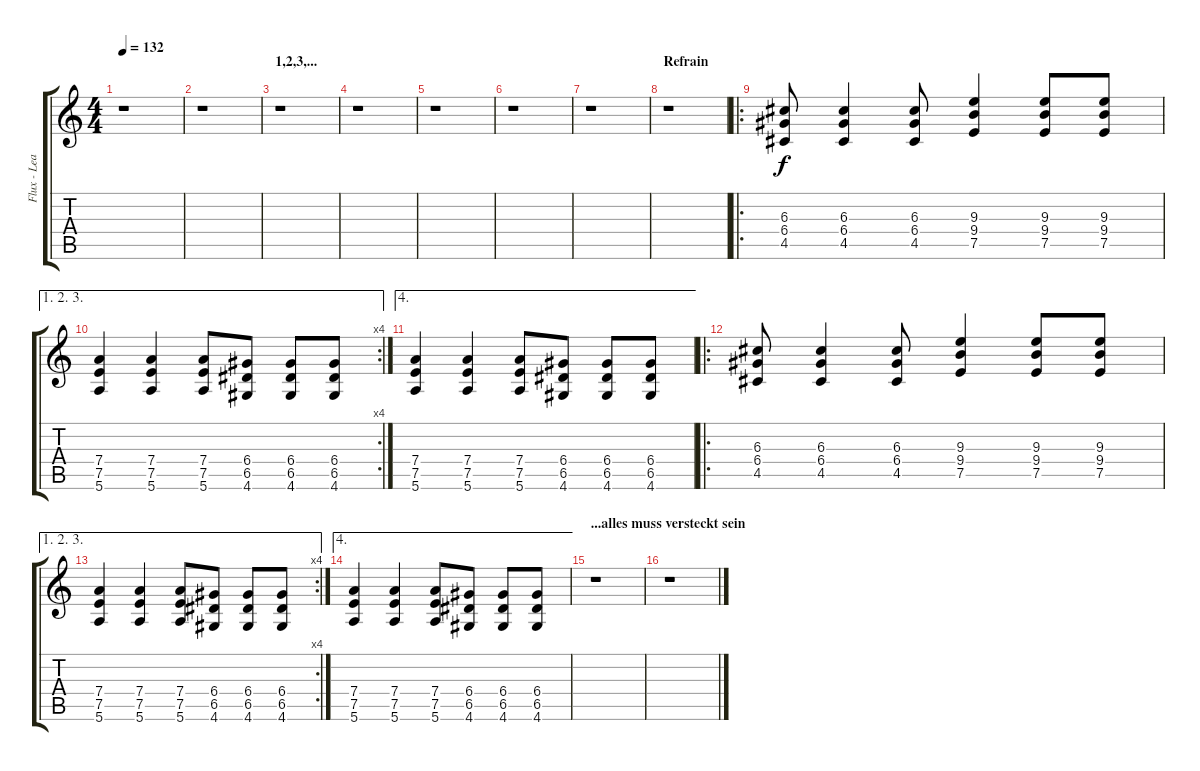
\track ("Flux - Lead Guitar" "Flux - Lea") {instrument overdrivenguitar}
\staff {score tabs}
\tuning (E4 B3 G3 D3 A2 E2) {hide}
\ts (4 4)
\tempo 132
\clef g2
\ks c
r.1{dy f} |
r.1 |
\section ("" "1,2,3,...")
r.1 |
r.1 |
r.1 |
r.1 |
r.1 |
\section ("" "Refrain")
r.1 |
\ro
(6.3 6.4 4.5).8 (6.3 6.4 4.5).4 (6.3 6.4 4.5).8 (9.3 9.4 7.5).4 (9.3 9.4 7.5).8 (9.3 9.4 7.5).8 |
\ae (1 2 3)
\rc 4
(7.4 7.5 5.6).4 (7.4 7.5 5.6).4 (7.4 7.5 5.6).8 (6.4 6.5 4.6).8 (6.4 6.5 4.6).8 (6.4 6.5 4.6).8 |
\ae 4
(7.4 7.5 5.6).4 (7.4 7.5 5.6).4 (7.4 7.5 5.6).8 (6.4 6.5 4.6).8 (6.4 6.5 4.6).8 (6.4 6.5 4.6).8 |
\ro
(6.3 6.4 4.5).8 (6.3 6.4 4.5).4 (6.3 6.4 4.5).8 (9.3 9.4 7.5).4 (9.3 9.4 7.5).8 (9.3 9.4 7.5).8 |
\ae (1 2 3)
\rc 4
(7.4 7.5 5.6).4 (7.4 7.5 5.6).4 (7.4 7.5 5.6).8 (6.4 6.5 4.6).8 (6.4 6.5 4.6).8 (6.4 6.5 4.6).8 |
\ae 4
(7.4 7.5 5.6).4 (7.4 7.5 5.6).4 (7.4 7.5 5.6).8 (6.4 6.5 4.6).8 (6.4 6.5 4.6).8 (6.4 6.5 4.6).8 |
\section ("" "...alles muss versteckt sein")
r.1 |
r.1
